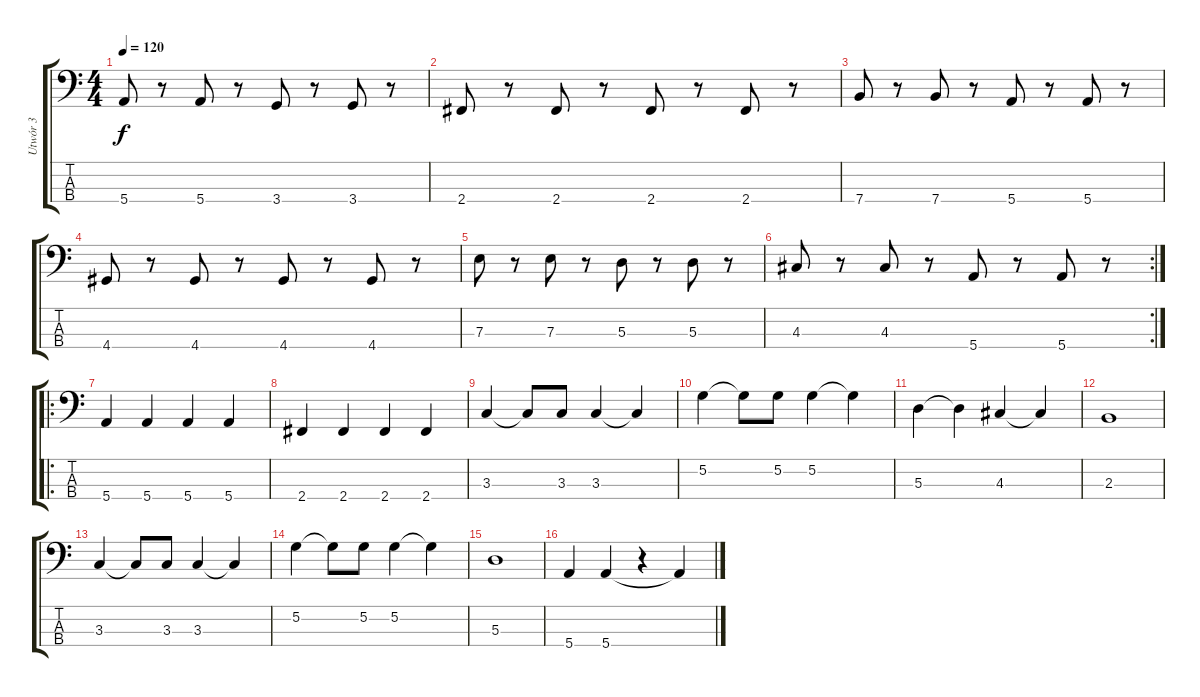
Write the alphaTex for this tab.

\track ("Utwór 3" "Utwór 3") {instrument electricbassfinger}
\staff {score tabs}
\tuning (G2 D2 A1 E1) {hide}
\ts (4 4)
\tempo 120
\clef f4
\ks c
5.4.8{dy f} r.8 5.4.8 r.8 3.4.8 r.8 3.4.8 r.8 |
2.4.8 r.8 2.4.8 r.8 2.4.8 r.8 2.4.8 r.8 |
7.4.8 r.8 7.4.8 r.8 5.4.8 r.8 5.4.8 r.8 |
4.4.8 r.8 4.4.8 r.8 4.4.8 r.8 4.4.8 r.8 |
7.3.8 r.8 7.3.8 r.8 5.3.8 r.8 5.3.8 r.8 |
\rc 2
4.3.8 r.8 4.3.8 r.8 5.4.8 r.8 5.4.8 r.8 |
\ro
5.4.4 5.4.4 5.4.4 5.4.4 |
2.4.4 2.4.4 2.4.4 2.4.4 |
3.3.4 3.3{t}.8 3.3.8 3.3.4 3.3{t}.4 |
5.2.4 5.2{t}.8 5.2.8 5.2.4 5.2{t}.4 |
5.3.4 5.3{t}.4 4.3.4 4.3{t}.4 |
2.3.1 |
3.3.4 3.3{t}.8 3.3.8 3.3.4 3.3{t}.4 |
5.2.4 5.2{t}.8 5.2.8 5.2.4 5.2{t}.4 |
5.3.1 |
5.4.4 5.4.4 r.4 5.4{t}.4
